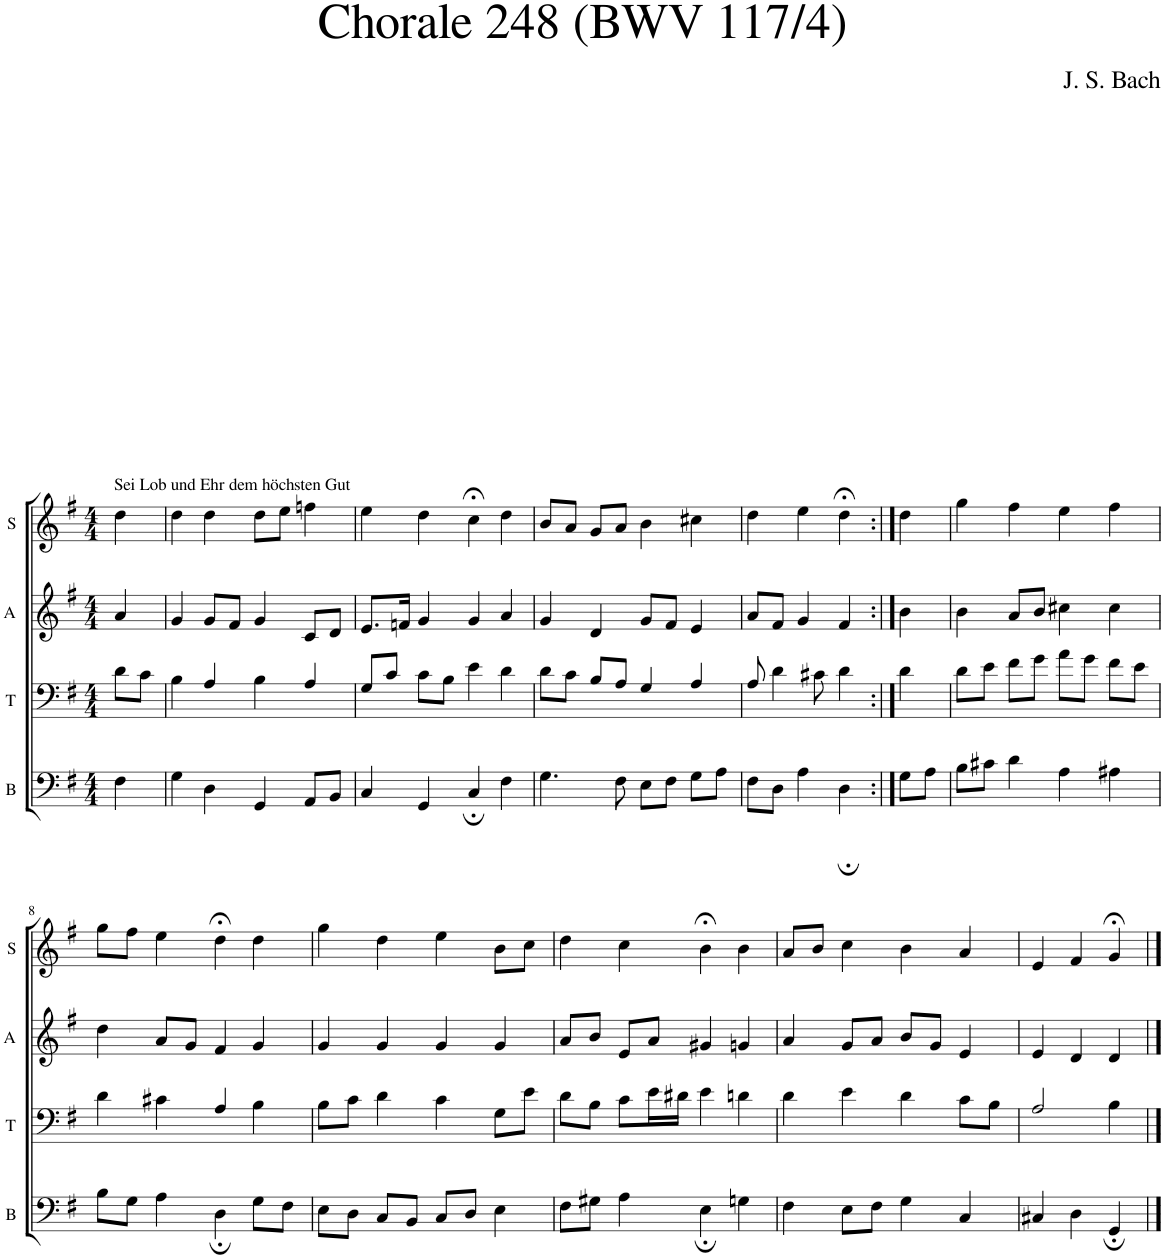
**kern	**kern	**kern	**kern
*part4	*part3	*part2	*part1
*staff4	*staff3	*staff2	*staff1
*I"B	*I"T	*I"A	*I"S
*I'B	*I'T	*I'A	*I'S
*clefF4	*clefF4	*clefG2	*clefG2
*k[f#]	*k[f#]	*k[f#]	*k[f#]
*M4/4	*M4/4	*M4/4	*M4/4
=1	=1	=1	=1
!	!	!	!LO:TX:a:t=Sei Lob und Ehr dem höchsten Gut
4F#\	8d\L	4a/	4dd\
.	8c\J	.	.
=2	=2	=2	=2
4G\	4B\	4g/	4dd\
4D\	4A/	8g/L	4dd\
.	.	8f#/J	.
4GG/	4B\	4g/	8dd\L
.	.	.	8ee\J
8AA/L	4A/	8c/L	4ffn\
8BB/J	.	8d/J	.
=3	=3	=3	=3
4C/	8G/L	8.e/L	4ee\
.	8c/J	.	.
.	.	16fn/Jk	.
4GG/	8c\L	4g/	4dd\
.	8B\J	.	.
4C;/	4e\	4g/	4cc;<\
4F#\	4d\	4a/	4dd\
=4	=4	=4	=4
4.G\	8d\L	4g/	8b/L
.	8c\J	.	8a/J
.	8B/L	4d/	8g/L
8F#\	8A/J	.	8a/J
8E\L	4G/	8g/L	4b\
8F#\J	.	8f#/J	.
8G\L	4A/	4e/	4cc#X\
8A\J	.	.	.
=5	=5	=5	=5
8F#\L	8A/	8a/L	4dd\
8D\J	4d\	8f#/J	.
4A\	.	4g/	4ee\
.	8c#X\	.	.
4D;\	4d\	4f#/	4dd;<\
=6:|!	=6:|!	=6:|!	=6:|!
8G\L	4d\	4b\	4dd\
8A\J	.	.	.
=7	=7	=7	=7
8B\L	8d\L	4b\	4gg\
8c#X\J	8e\J	.	.
4d\	8f#\L	8a/L	4ff#\
.	8g\J	8b/J	.
4A\	8a\L	4cc#X\	4ee\
.	8g\J	.	.
4A#X\	8f#\L	4cc#\	4ff#\
.	8e\J	.	.
!!LO:LB:g=z
=8	=8	=8	=8
8B\L	4d\	4dd\	8gg\L
8G\J	.	.	8ff#\J
4A\	4c#X\	8a/L	4ee\
.	.	8g/J	.
4D;\	4A/	4f#/	4dd;<\
8G\L	4B\	4g/	4dd\
8F#\J	.	.	.
=9	=9	=9	=9
8E\L	8B\L	4g/	4gg\
8D\J	8c\J	.	.
8C/L	4d\	4g/	4dd\
8BB/J	.	.	.
8C/L	4c\	4g/	4ee\
8D/J	.	.	.
4E\	8G\L	4g/	8b\L
.	8e\J	.	8cc\J
=10	=10	=10	=10
8F#\L	8d\L	8a/L	4dd\
8G#X\J	8B\J	8b/J	.
4A\	8c\L	8e/L	4cc\
.	16e\L	8a/J	.
.	16d#X\JJ	.	.
4E;\	4e\	4g#X/	4b;<\
4Gn\	4dn\	4gn/	4b\
=11	=11	=11	=11
4F#\	4d\	4a/	8a/L
.	.	.	8b/J
8E\L	4e\	8g/L	4cc\
8F#\J	.	8a/J	.
4G\	4d\	8b/L	4b\
.	.	8g/J	.
4C/	8c\L	4e/	4a/
.	8B\J	.	.
=12	=12	=12	=12
4C#X/	2A/	4e/	4e/
4D\	.	4d/	4f#/
4GG;/	4B\	4d/	4g;</
==	==	==	==
*-	*-	*-	*-
